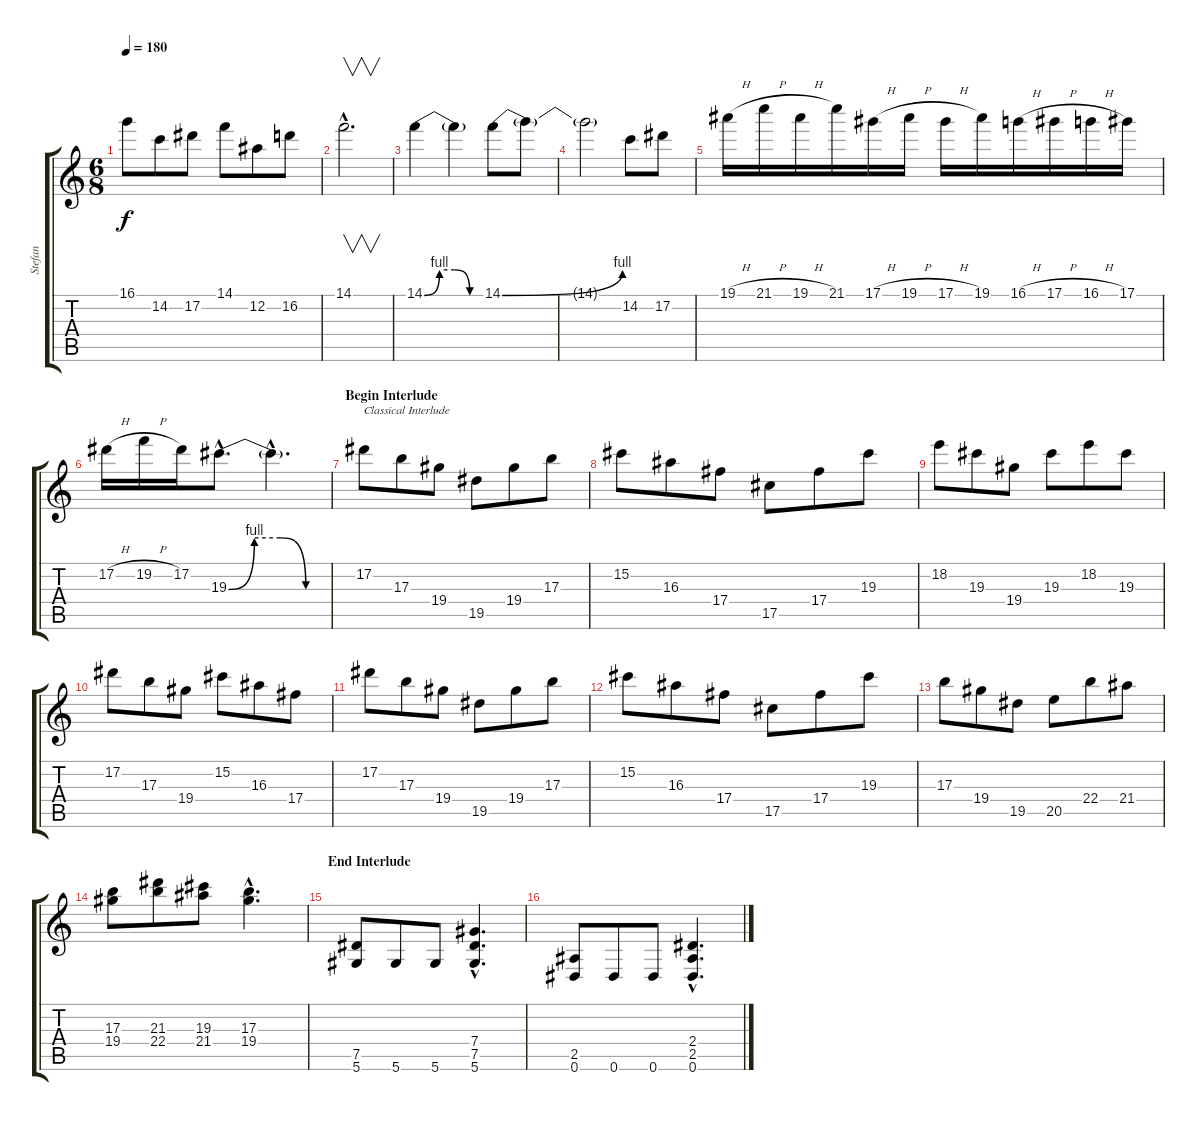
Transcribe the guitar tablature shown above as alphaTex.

\track ("Stefan" "Stefan") {instrument distortionguitar}
\staff {score tabs}
\tuning (Eb4 Bb3 Gb3 Db3 Ab2 Eb2) {hide}
\ts (6 8)
\tempo 180
\clef g2
\ks c
16.1.8{dy f} 14.2.8 17.2.8 14.1.8 12.2.8 16.2.8 |
14.1{hac}.2{v d} |
14.1{be (custom 0 0 15 4 30 4 45 0 60 0)}.4 14.1{t}.4 14.1{be (bend 0 0 60 4)}.8 14.1{t}.8 |
14.1{t}.2 14.2.8 17.2.8 |
19.1{h}.16 21.1{h}.16 19.1{h}.16 21.1.16 17.1{h}.16 19.1{h}.16 17.1{h}.16 19.1.16 16.1{h}.16 17.1{h}.16 16.1{h}.16 17.1.16 |
17.2{h}.16 19.2{h}.16 17.2.16 19.3{be (custom 0 0 15 4 30 4 45 0 60 0) hac}.8{d} 19.3{hac t}.4{d} |
\section ("" "Begin Interlude")
17.2.8{txt "Classical Interlude"} 17.3.8 19.4.8 19.5.8 19.4.8 17.3.8 |
15.2.8 16.3.8 17.4.8 17.5.8 17.4.8 19.3.8 |
18.2.8 19.3.8 19.4.8 19.3.8 18.2.8 19.3.8 |
17.2.8 17.3.8 19.4.8 15.2.8 16.3.8 17.4.8 |
17.2.8 17.3.8 19.4.8 19.5.8 19.4.8 17.3.8 |
15.2.8 16.3.8 17.4.8 17.5.8 17.4.8 19.3.8 |
17.3.8 19.4.8 19.5.8 20.5.8 22.4.8 21.4.8 |
(17.3 19.4).8 (21.3 22.4).8 (19.3 21.4).8 (17.3{hac} 19.4{hac}).4{d} |
\section ("" "End Interlude")
(7.5 5.6).8 5.6.8 5.6.8 (7.4{hac} 7.5{hac} 5.6{hac}).4{d} |
(2.5 0.6).8 0.6.8 0.6.8 (2.4{hac} 2.5{hac} 0.6{hac}).4{d}
